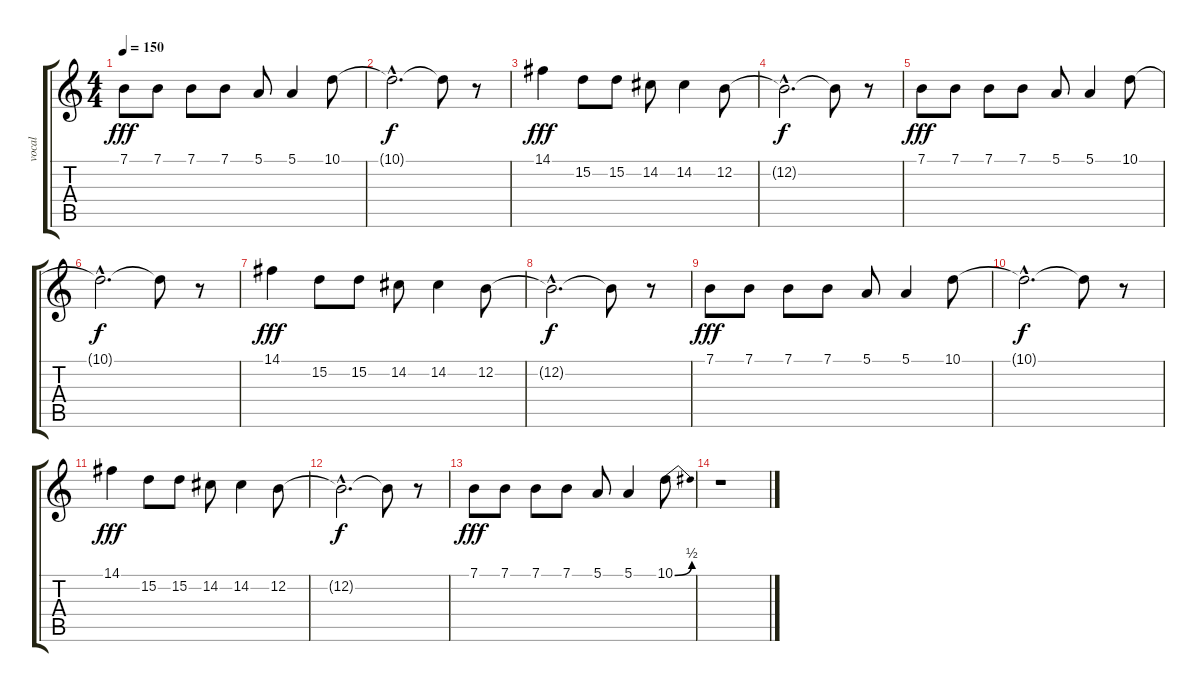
\track ("vocal" "vocal") {instrument lead2sawtooth}
\staff {score tabs}
\tuning (E4 B3 G3 D3 A2 E2) {hide}
\ts (4 4)
\tempo 150
\clef g2
\ks c
7.1.8{dy fff} 7.1.8 7.1.8 7.1.8 5.1.8 5.1.4 10.1.8 |
10.1{hac t}.2{d dy f} 10.1{t}.8 r.8 |
14.1.4{dy fff} 15.2.8 15.2.8 14.2.8 14.2.4 12.2.8 |
12.2{hac t}.2{d dy f} 12.2{t}.8 r.8 |
7.1.8{dy fff} 7.1.8 7.1.8 7.1.8 5.1.8 5.1.4 10.1.8 |
10.1{hac t}.2{d dy f} 10.1{t}.8 r.8 |
14.1.4{dy fff} 15.2.8 15.2.8 14.2.8 14.2.4 12.2.8 |
12.2{hac t}.2{d dy f} 12.2{t}.8 r.8 |
7.1.8{dy fff} 7.1.8 7.1.8 7.1.8 5.1.8 5.1.4 10.1.8 |
10.1{hac t}.2{d dy f} 10.1{t}.8 r.8 |
14.1.4{dy fff} 15.2.8 15.2.8 14.2.8 14.2.4 12.2.8 |
12.2{hac t}.2{d dy f} 12.2{t}.8 r.8 |
7.1.8{dy fff} 7.1.8 7.1.8 7.1.8 5.1.8 5.1.4 10.1{be (bend 0 0 60 2)}.8 |
r.1
